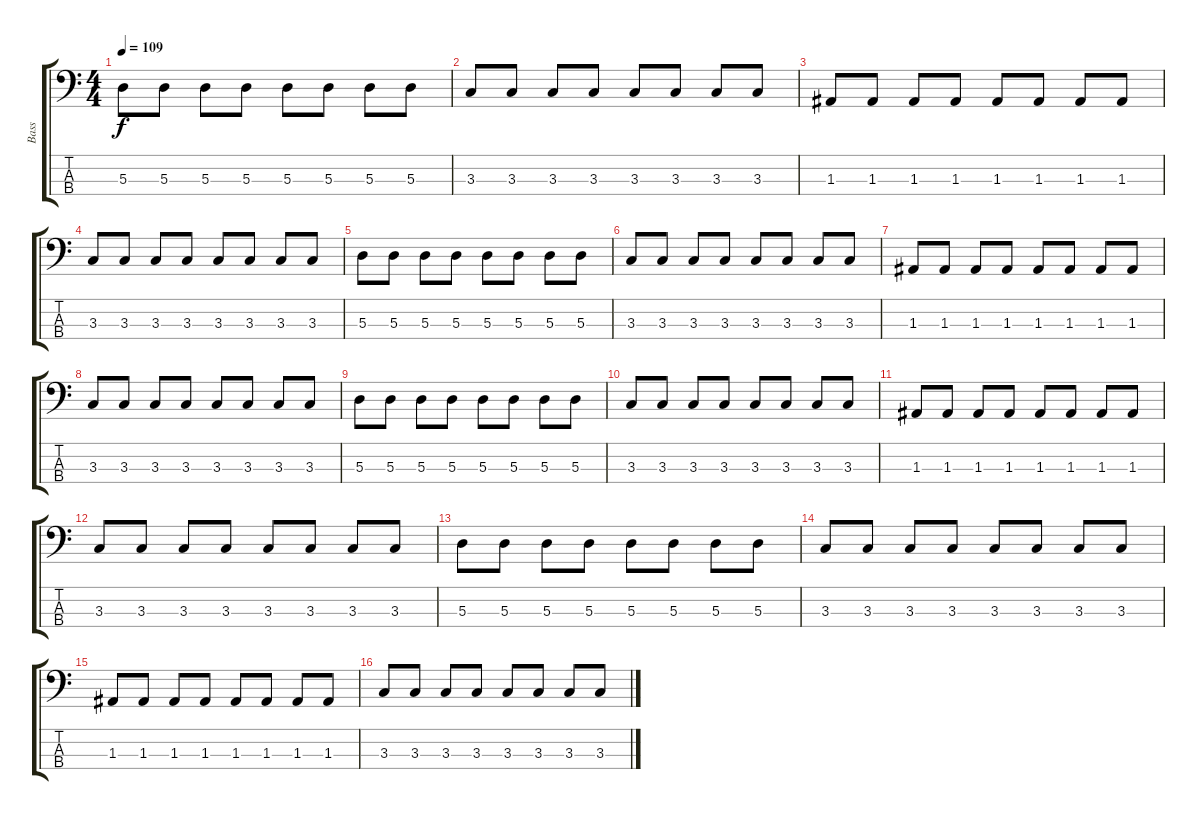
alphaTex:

\track ("Bass" "Bass") {instrument electricbasspick}
\staff {score tabs}
\tuning (G2 D2 A1 D1) {hide}
\ts (4 4)
\tempo 109
\clef f4
\ks c
5.3.8{dy f} 5.3.8 5.3.8 5.3.8 5.3.8 5.3.8 5.3.8 5.3.8 |
3.3.8 3.3.8 3.3.8 3.3.8 3.3.8 3.3.8 3.3.8 3.3.8 |
1.3.8 1.3.8 1.3.8 1.3.8 1.3.8 1.3.8 1.3.8 1.3.8 |
3.3.8 3.3.8 3.3.8 3.3.8 3.3.8 3.3.8 3.3.8 3.3.8 |
5.3.8 5.3.8 5.3.8 5.3.8 5.3.8 5.3.8 5.3.8 5.3.8 |
3.3.8 3.3.8 3.3.8 3.3.8 3.3.8 3.3.8 3.3.8 3.3.8 |
1.3.8 1.3.8 1.3.8 1.3.8 1.3.8 1.3.8 1.3.8 1.3.8 |
3.3.8 3.3.8 3.3.8 3.3.8 3.3.8 3.3.8 3.3.8 3.3.8 |
5.3.8 5.3.8 5.3.8 5.3.8 5.3.8 5.3.8 5.3.8 5.3.8 |
3.3.8 3.3.8 3.3.8 3.3.8 3.3.8 3.3.8 3.3.8 3.3.8 |
1.3.8 1.3.8 1.3.8 1.3.8 1.3.8 1.3.8 1.3.8 1.3.8 |
3.3.8 3.3.8 3.3.8 3.3.8 3.3.8 3.3.8 3.3.8 3.3.8 |
5.3.8 5.3.8 5.3.8 5.3.8 5.3.8 5.3.8 5.3.8 5.3.8 |
3.3.8 3.3.8 3.3.8 3.3.8 3.3.8 3.3.8 3.3.8 3.3.8 |
1.3.8 1.3.8 1.3.8 1.3.8 1.3.8 1.3.8 1.3.8 1.3.8 |
3.3.8 3.3.8 3.3.8 3.3.8 3.3.8 3.3.8 3.3.8 3.3.8
